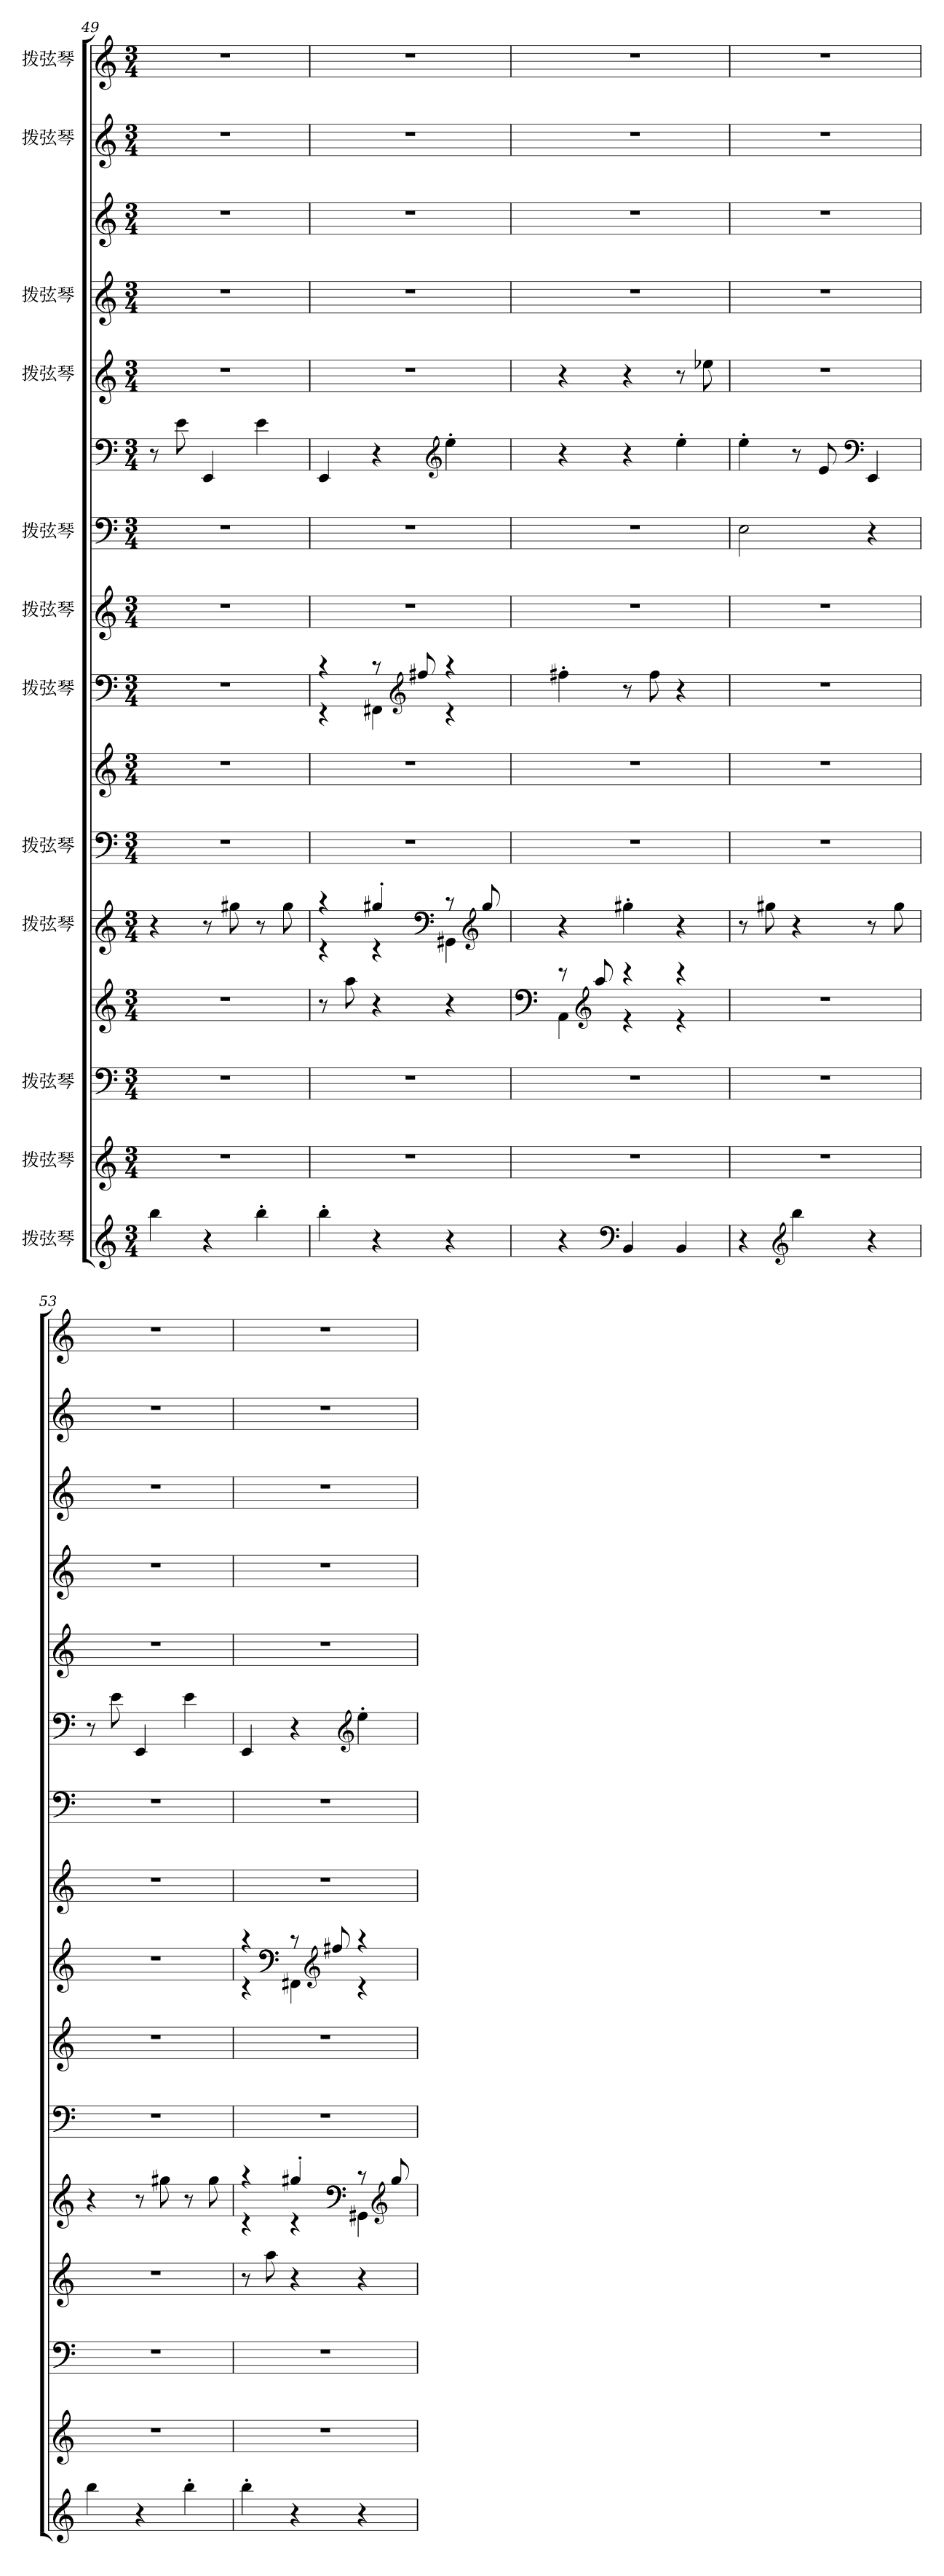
**kern	**kern	**kern	**kern	**kern	**kern	**kern	**kern	**kern	**kern	**kern	**kern	**kern	**kern	**kern	**kern
*part12	*part11	*part10	*part10	*part9	*part8	*part8	*part7	*part6	*part5	*part5	*part4	*part3	*part3	*part2	*part1
*staff16	*staff15	*staff14	*staff13	*staff12	*staff11	*staff10	*staff9	*staff8	*staff7	*staff6	*staff5	*staff4	*staff3	*staff2	*staff1
*I"拨弦琴	*I"拨弦琴	*I"拨弦琴	*	*I"拨弦琴	*I"拨弦琴	*	*I"拨弦琴	*I"拨弦琴	*I"拨弦琴	*	*I"拨弦琴	*I"拨弦琴	*	*I"拨弦琴	*I"拨弦琴
*clefG2	*clefG2	*clefF4	*clefG2	*clefG2	*clefF4	*clefG2	*clefF4	*clefG2	*clefF4	*clefF4	*clefG2	*clefG2	*clefG2	*clefG2	*clefG2
*k[]	*k[]	*k[]	*k[]	*k[]	*k[]	*k[]	*k[]	*k[]	*k[]	*k[]	*k[]	*k[]	*k[]	*k[]	*k[]
*M3/4	*M3/4	*M3/4	*M3/4	*M3/4	*M3/4	*M3/4	*M3/4	*M3/4	*M3/4	*M3/4	*M3/4	*M3/4	*M3/4	*M3/4	*M3/4
=49	=49	=49	=49	=49	=49	=49	=49	=49	=49	=49	=49	=49	=49	=49	=49
4bb\	2.r	2.r	2.r	4r	2.r	2.r	2.r	2.r	2.r	8r	2.r	2.r	2.r	2.r	2.r
.	.	.	.	.	.	.	.	.	.	8e\	.	.	.	.	.
4r	.	.	.	8r	.	.	.	.	.	4EE/	.	.	.	.	.
.	.	.	.	8gg#X\	.	.	.	.	.	.	.	.	.	.	.
4bb'\	.	.	.	8r	.	.	.	.	.	4e\	.	.	.	.	.
.	.	.	.	8gg#\	.	.	.	.	.	.	.	.	.	.	.
=50	=50	=50	=50	=50	=50	=50	=50	=50	=50	=50	=50	=50	=50	=50	=50
*	*	*	*	*^	*	*	*^	*	*	*	*	*	*	*	*
4bb'\	2.r	2.r	8r	4r	4r	2.r	2.r	4r	4r	2.r	2.r	4EE/	2.r	2.r	2.r	2.r	2.r
.	.	.	8aa\	.	.	.	.	.	.	.	.	.	.	.	.	.	.
4r	.	.	4r	4gg#X'/	4r	.	.	8r	4FF#X\	.	.	4r	.	.	.	.	.
*	*	*	*	*	*	*	*	*clefG2	*	*	*	*	*	*	*	*	*
.	.	.	.	.	.	.	.	8ff#X/	.	.	.	.	.	.	.	.	.
*	*	*	*	*clefF4	*	*	*	*	*	*	*	*clefG2	*	*	*	*	*
4r	.	.	4r	8r	4GG#X\	.	.	4r	4r	.	.	4ee'\	.	.	.	.	.
*	*	*	*	*clefG2	*	*	*	*	*	*	*	*	*	*	*	*	*
.	.	.	.	8gg#/	.	.	.	.	.	.	.	.	.	.	.	.	.
*	*	*	*	*v	*v	*	*	*v	*v	*	*	*	*	*	*	*	*
!!LO:PB:g=z
=51	=51	=51	=51	=51	=51	=51	=51	=51	=51	=51	=51	=51	=51	=51	=51
*	*	*	*clefF4	*	*	*	*	*	*	*	*	*	*	*	*
*	*	*	*^	*	*	*	*	*	*	*	*	*	*	*	*
4r	2.r	2.r	8r	4AA\	4r	2.r	2.r	4ff#X'\	2.r	2.r	4r	4r	2.r	2.r	2.r	2.r
*	*	*	*clefG2	*	*	*	*	*	*	*	*	*	*	*	*	*
.	.	.	8aa/	.	.	.	.	.	.	.	.	.	.	.	.	.
*clefF4	*	*	*	*	*	*	*	*	*	*	*	*	*	*	*	*
4BB/	.	.	4r	4r	4gg#X'\	.	.	8r	.	.	4r	4r	.	.	.	.
.	.	.	.	.	.	.	.	8ff#\	.	.	.	.	.	.	.	.
4BB/	.	.	4r	4r	4r	.	.	4r	.	.	4ee'\	8r	.	.	.	.
.	.	.	.	.	.	.	.	.	.	.	.	8ee-X\	.	.	.	.
*	*	*	*v	*v	*	*	*	*	*	*	*	*	*	*	*	*
=52	=52	=52	=52	=52	=52	=52	=52	=52	=52	=52	=52	=52	=52	=52	=52
4r	2.r	2.r	2.r	8r	2.r	2.r	2.r	2.r	2E\	4ee'\	2.r	2.r	2.r	2.r	2.r
.	.	.	.	8gg#X\	.	.	.	.	.	.	.	.	.	.	.
*clefG2	*	*	*	*	*	*	*	*	*	*	*	*	*	*	*
4bb\	.	.	.	4r	.	.	.	.	.	8r	.	.	.	.	.
.	.	.	.	.	.	.	.	.	.	8e/	.	.	.	.	.
*	*	*	*	*	*	*	*	*	*	*clefF4	*	*	*	*	*
4r	.	.	.	8r	.	.	.	.	4r	4EE/	.	.	.	.	.
.	.	.	.	8gg#\	.	.	.	.	.	.	.	.	.	.	.
=53	=53	=53	=53	=53	=53	=53	=53	=53	=53	=53	=53	=53	=53	=53	=53
4bb\	2.r	2.r	2.r	4r	2.r	2.r	2.r	2.r	2.r	8r	2.r	2.r	2.r	2.r	2.r
.	.	.	.	.	.	.	.	.	.	8e\	.	.	.	.	.
4r	.	.	.	8r	.	.	.	.	.	4EE/	.	.	.	.	.
.	.	.	.	8gg#X\	.	.	.	.	.	.	.	.	.	.	.
4bb'\	.	.	.	8r	.	.	.	.	.	4e\	.	.	.	.	.
.	.	.	.	8gg#\	.	.	.	.	.	.	.	.	.	.	.
=54	=54	=54	=54	=54	=54	=54	=54	=54	=54	=54	=54	=54	=54	=54	=54
*	*	*	*	*^	*	*	*^	*	*	*	*	*	*	*	*
4bb'\	2.r	2.r	8r	4r	4r	2.r	2.r	4r	4r	2.r	2.r	4EE/	2.r	2.r	2.r	2.r	2.r
.	.	.	8aa\	.	.	.	.	.	.	.	.	.	.	.	.	.	.
*	*	*	*	*	*	*	*	*clefF4	*	*	*	*	*	*	*	*	*
4r	.	.	4r	4gg#X'/	4r	.	.	8r	4FF#X\	.	.	4r	.	.	.	.	.
*	*	*	*	*	*	*	*	*clefG2	*	*	*	*	*	*	*	*	*
.	.	.	.	.	.	.	.	8ff#X/	.	.	.	.	.	.	.	.	.
*	*	*	*	*clefF4	*	*	*	*	*	*	*	*clefG2	*	*	*	*	*
4r	.	.	4r	8r	4GG#X\	.	.	4r	4r	.	.	4ee'\	.	.	.	.	.
*	*	*	*	*clefG2	*	*	*	*	*	*	*	*	*	*	*	*	*
.	.	.	.	8gg#/	.	.	.	.	.	.	.	.	.	.	.	.	.
*	*	*	*	*v	*v	*	*	*v	*v	*	*	*	*	*	*	*	*
=	=	=	=	=	=	=	=	=	=	=	=	=	=	=	=
*-	*-	*-	*-	*-	*-	*-	*-	*-	*-	*-	*-	*-	*-	*-	*-
